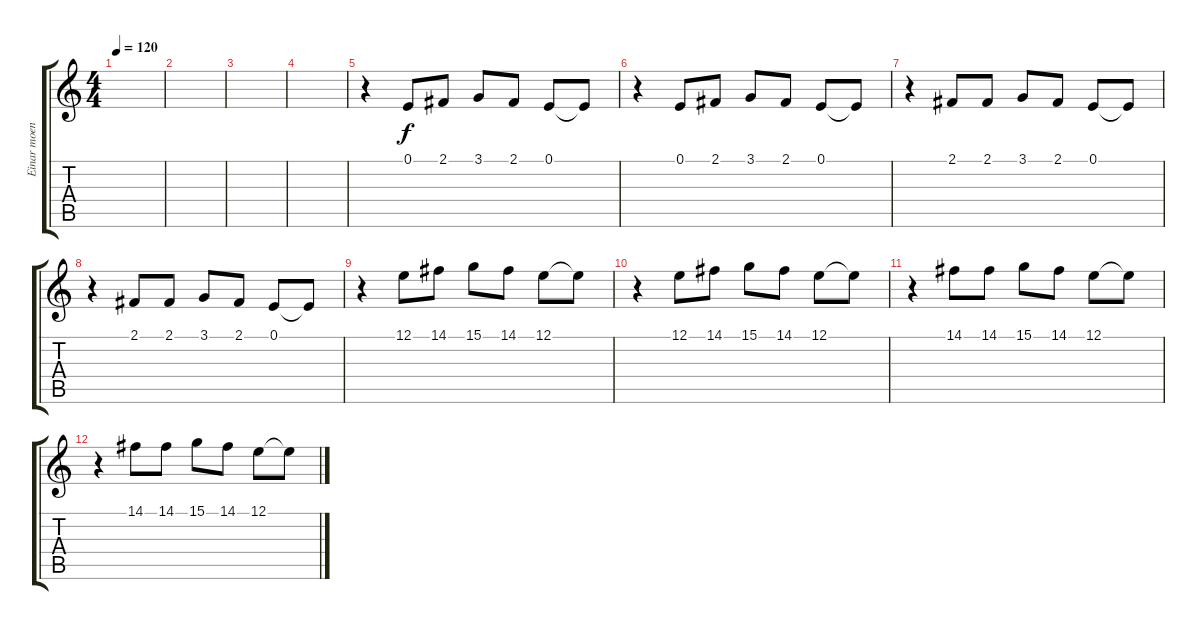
\track ("Einar moen" "Einar moen") {instrument acousticgrandpiano}
\staff {score tabs}
\tuning (E4 B3 G3 D3 A2 E2) {hide}
\ts (4 4)
\tempo 120
\clef g2
\ks c
|
|
|
|
r.4{volume 12} 0.1.8 2.1.8 3.1.8 2.1.8 0.1.8 0.1{t}.8 |
r.4 0.1.8 2.1.8 3.1.8 2.1.8 0.1.8 0.1{t}.8 |
r.4 2.1.8 2.1.8 3.1.8 2.1.8 0.1.8 0.1{t}.8 |
r.4 2.1.8 2.1.8 3.1.8 2.1.8 0.1.8 0.1{t}.8 |
r.4 12.1.8 14.1.8 15.1.8 14.1.8 12.1.8 12.1{t}.8 |
r.4 12.1.8 14.1.8 15.1.8 14.1.8 12.1.8 12.1{t}.8 |
r.4 14.1.8 14.1.8 15.1.8 14.1.8 12.1.8 12.1{t}.8 |
r.4 14.1.8 14.1.8 15.1.8 14.1.8 12.1.8 12.1{t}.8
